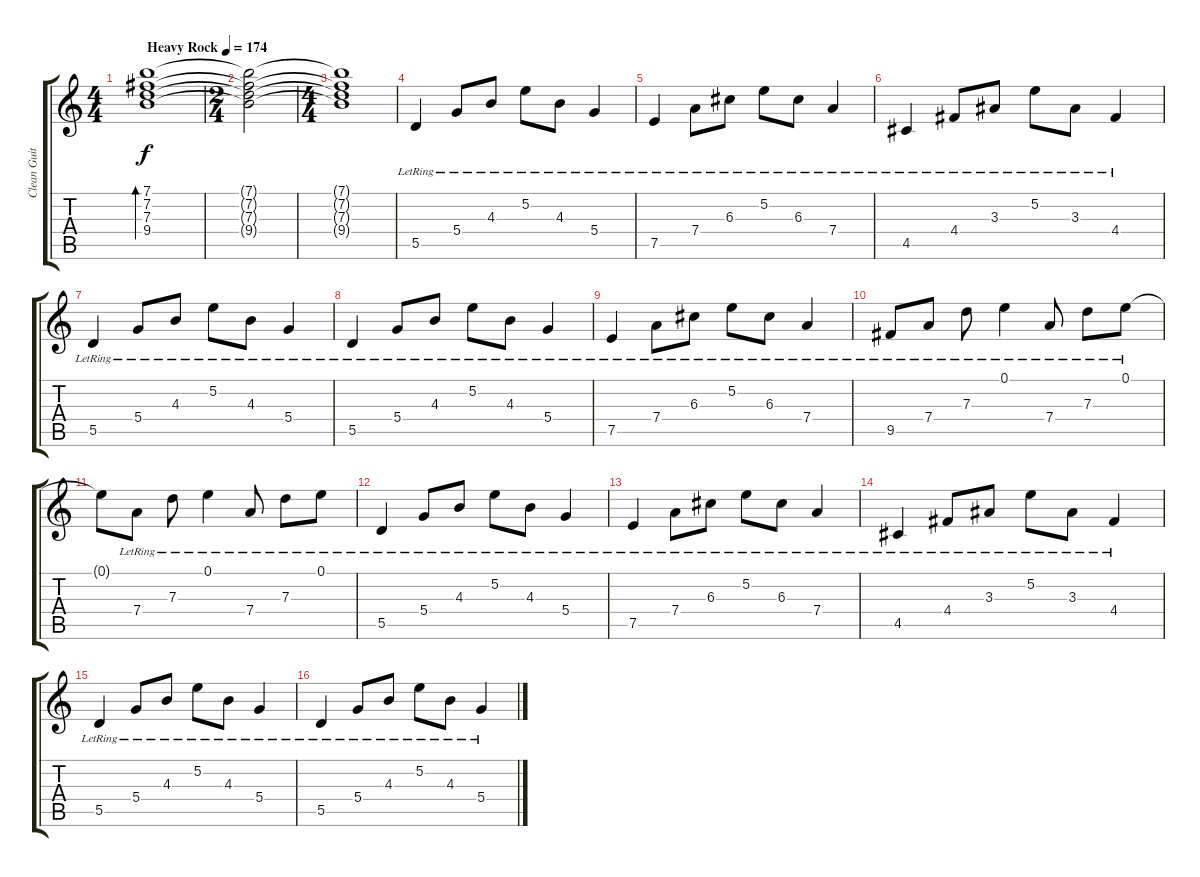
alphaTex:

\track ("Clean Guitar I" "Clean Guit") {instrument acousticguitarsteel}
\staff {score tabs}
\tuning (E4 B3 G3 D3 A2 E2) {hide}
\ts (4 4)
\tempo (174 "Heavy Rock")
\clef g2
\ks c
(7.1 7.2 7.3 9.4).1{bd 480 dy f instrument acousticguitarsteel} |
\ts (2 4)
(7.1{t} 7.2{t} 7.3{t} 9.4{t}).2 |
\ts (4 4)
(7.1{t} 7.2{t} 7.3{t} 9.4{t}).1 |
5.5{lr}.4 5.4{lr}.8 4.3{lr}.8 5.2{lr}.8 4.3{lr}.8 5.4{lr}.4 |
7.5{lr}.4 7.4{lr}.8 6.3{lr}.8 5.2{lr}.8 6.3{lr}.8 7.4{lr}.4 |
4.5{lr}.4 4.4{lr}.8 3.3{lr}.8 5.2{lr}.8 3.3{lr}.8 4.4{lr}.4 |
5.5{lr}.4 5.4{lr}.8 4.3{lr}.8 5.2{lr}.8 4.3{lr}.8 5.4{lr}.4 |
5.5{lr}.4 5.4{lr}.8 4.3{lr}.8 5.2{lr}.8 4.3{lr}.8 5.4{lr}.4 |
7.5{lr}.4 7.4{lr}.8 6.3{lr}.8 5.2{lr}.8 6.3{lr}.8 7.4{lr}.4 |
9.5{lr}.8 7.4{lr}.8 7.3{lr}.8 0.1{lr}.4 7.4{lr}.8 7.3{lr}.8 0.1{lr}.8 |
0.1{t}.8 7.4{lr}.8 7.3{lr}.8 0.1{lr}.4 7.4{lr}.8 7.3{lr}.8 0.1{lr}.8 |
5.5{lr}.4 5.4{lr}.8 4.3{lr}.8 5.2{lr}.8 4.3{lr}.8 5.4{lr}.4 |
7.5{lr}.4 7.4{lr}.8 6.3{lr}.8 5.2{lr}.8 6.3{lr}.8 7.4{lr}.4 |
4.5{lr}.4 4.4{lr}.8 3.3{lr}.8 5.2{lr}.8 3.3{lr}.8 4.4{lr}.4 |
5.5{lr}.4 5.4{lr}.8 4.3{lr}.8 5.2{lr}.8 4.3{lr}.8 5.4{lr}.4 |
5.5{lr}.4 5.4{lr}.8 4.3{lr}.8 5.2{lr}.8 4.3{lr}.8 5.4{lr}.4
